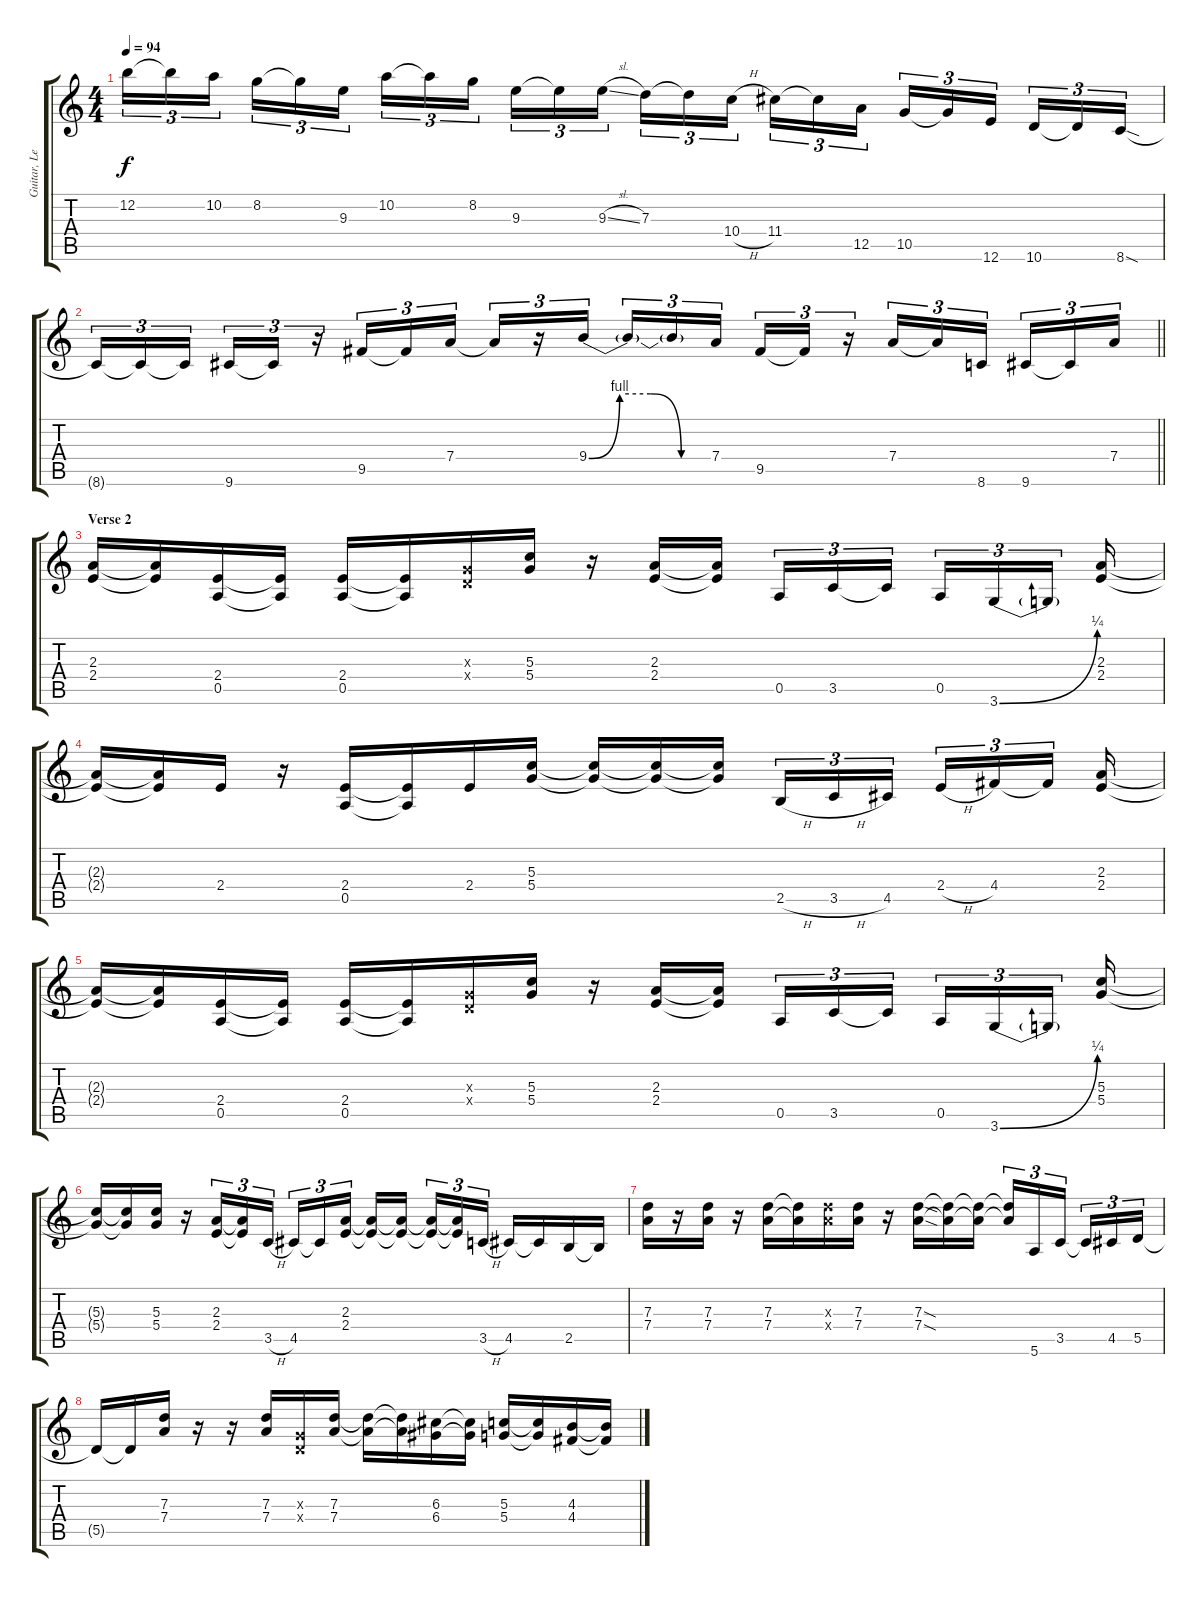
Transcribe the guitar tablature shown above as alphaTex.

\track ("Guitar, Lead" "Guitar, Le") {instrument distortionguitar}
\staff {score tabs}
\tuning (E4 B3 G3 D3 A2 E2) {hide}
\ts (4 4)
\tempo 94
\clef g2
\ks c
12.2{t}.16{tu (3 2) dy f} 12.2{t}.16{tu (3 2)} 10.2.16{tu (3 2) beam splitsecondary} 8.2.16{tu (3 2)} 8.2{t}.16{tu (3 2)} 9.3.16{tu (3 2)} 10.2.16{tu (3 2)} 10.2{t}.16{tu (3 2)} 8.2.16{tu (3 2) beam splitsecondary} 9.3.16{tu (3 2)} 9.3{t}.16{tu (3 2)} 9.3{sl}.16{tu (3 2)} 7.3.16{tu (3 2)} 7.3{t}.16{tu (3 2)} 10.4{h}.16{tu (3 2) beam splitsecondary} 11.4.16{tu (3 2)} 11.4{t}.16{tu (3 2)} 12.5.16{tu (3 2)} 10.5.16{tu (3 2)} 10.5{t}.16{tu (3 2)} 12.6.16{tu (3 2) beam splitsecondary} 10.6.16{tu (3 2)} 10.6{t}.16{tu (3 2)} 8.6{sod}.16{tu (3 2)} |
\barLineRight lightlight
8.6{t}.16{tu (3 2)} 8.6{t}.16{tu (3 2)} 8.6{t}.16{tu (3 2) beam splitsecondary} 9.6.16{tu (3 2)} 9.6{t}.16{tu (3 2)} r.16{tu (3 2)} 9.5.16{tu (3 2)} 9.5{t}.16{tu (3 2)} 7.4.16{tu (3 2) beam splitsecondary} 7.4{t}.16{tu (3 2)} r.16{tu (3 2)} 9.4{be (custom 0 0 15 4 30 4 45 0 60 0)}.16{tu (3 2)} 9.4{t}.16{tu (3 2)} 9.4{t}.16{tu (3 2)} 7.4.16{tu (3 2) beam splitsecondary} 9.5.16{tu (3 2)} 9.5{t}.16{tu (3 2)} r.16{tu (3 2)} 7.4.16{tu (3 2)} 7.4{t}.16{tu (3 2)} 8.6.16{tu (3 2) beam splitsecondary} 9.6.16{tu (3 2)} 9.6{t}.16{tu (3 2)} 7.4.16{tu (3 2)} |
\section ("" "Verse 2")
(2.3 2.4).16 (2.3{t} 2.4{t}).16 (2.4 0.5).16 (2.4{t} 0.5{t}).16 (2.4 0.5).16 (2.4{t} 0.5{t}).16 (0.3{x} 0.4{x}).16 (5.3 5.4).16 r.16 (2.3 2.4).16 (2.3{t} 2.4{t}).16{beam splitsecondary} 0.5.16{tu (3 2)} 3.5.16{tu (3 2)} 3.5{t}.16{tu (3 2) beam splitsecondary} 0.5.16{tu (3 2)} 3.6{be (bend 0 0 60 1)}.16{tu (3 2)} 3.6{t}.16{tu (3 2) beam splitsecondary} (2.3 2.4).16 |
(2.3{t} 2.4{t}).16 (2.3{t} 2.4{t}).16 2.4.16 r.16 (2.4 0.5).16 (2.4{t} 0.5{t}).16 2.4.16 (5.3 5.4).16 (5.3{t} 5.4{t}).16 (5.3{t} 5.4{t}).16 (5.3{t} 5.4{t}).16{beam splitsecondary} 2.5{h}.16{tu (3 2)} 3.5{h}.16{tu (3 2)} 4.5.16{tu (3 2) beam splitsecondary} 2.4{h}.16{tu (3 2)} 4.4.16{tu (3 2)} 4.4{t}.16{tu (3 2) beam splitsecondary} (2.3 2.4).16 |
(2.3{t} 2.4{t}).16 (2.3{t} 2.4{t}).16 (2.4 0.5).16 (2.4{t} 0.5{t}).16 (2.4 0.5).16 (2.4{t} 0.5{t}).16 (0.3{x} 0.4{x}).16 (5.3 5.4).16 r.16 (2.3 2.4).16 (2.3{t} 2.4{t}).16{beam splitsecondary} 0.5.16{tu (3 2)} 3.5.16{tu (3 2)} 3.5{t}.16{tu (3 2) beam splitsecondary} 0.5.16{tu (3 2)} 3.6{be (bend 0 0 60 1)}.16{tu (3 2)} 3.6{t}.16{tu (3 2) beam splitsecondary} (5.3 5.4).16 |
(5.3{t} 5.4{t}).16 (5.3{t} 5.4{t}).16 (5.3 5.4).16 r.16 (2.3 2.4).16{tu (3 2)} (2.3{t} 2.4{t}).16{tu (3 2)} 3.5{h}.16{tu (3 2) beam splitsecondary} 4.5.16{tu (3 2)} 4.5{t}.16{tu (3 2)} (2.3 2.4).16{tu (3 2)} (2.3{t} 2.4{t}).16 (2.3{t} 2.4{t}).16{beam splitsecondary} (2.3{t} 2.4{t}).16{tu (3 2)} (2.3{t} 2.4{t}).16{tu (3 2)} 3.5{h}.16{tu (3 2)} 4.5.16 4.5{t}.16 2.5.16 2.5{t}.16 |
(7.3 7.4).16 r.16 (7.3 7.4).16 r.16 (7.3 7.4).16 (7.3{t} 7.4{t}).16 (7.3{x} 7.4{x}).16 (7.3 7.4).16 r.16 (7.3{sod} 7.4{sod}).16 (7.3{t} 7.4{t}).16 (7.3{t} 7.4{t}).16 (7.3{t} 7.4{t}).16{tu (3 2)} 5.6.16{tu (3 2)} 3.5.16{tu (3 2) beam splitsecondary} 3.5{t}.16{tu (3 2)} 4.5.16{tu (3 2)} 5.5.16{tu (3 2)} |
5.5{t}.16 5.5{t}.16 (7.3 7.4).16 r.16 r.16 (7.3 7.4).16 (0.3{x} 0.4{x}).16 (7.3 7.4).16 (7.3{t} 7.4{t}).16 (7.3{t} 7.4{t}).16 (6.3 6.4).16 (6.3{t} 6.4{t}).16 (5.3 5.4).16 (5.3{t} 5.4{t}).16 (4.3 4.4).16 (4.3{t} 4.4{t}).16
